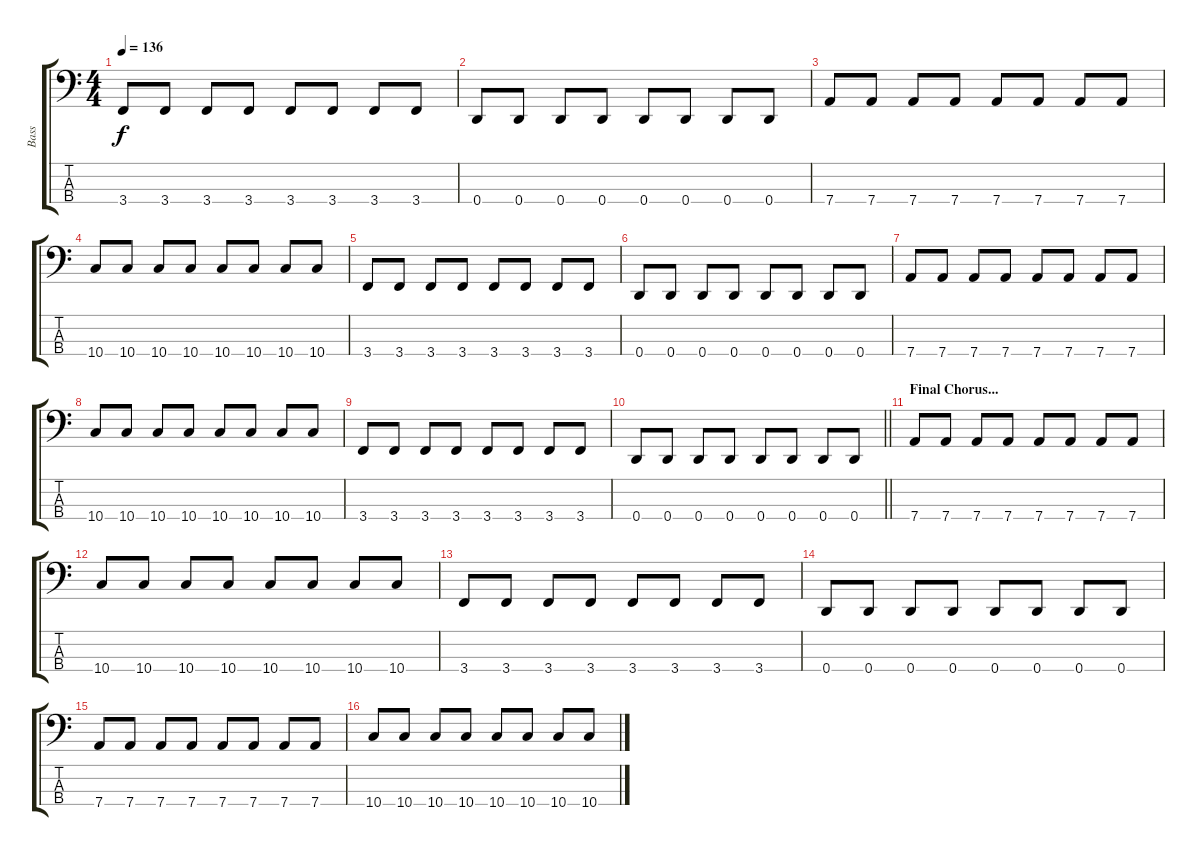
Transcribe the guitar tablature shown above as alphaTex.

\track ("Bass" "Bass") {instrument electricbasspick}
\staff {score tabs}
\tuning (G2 D2 A1 D1) {hide}
\ts (4 4)
\tempo 136
\clef f4
\ks c
3.4.8{dy f} 3.4.8 3.4.8 3.4.8 3.4.8 3.4.8 3.4.8 3.4.8 |
0.4.8 0.4.8 0.4.8 0.4.8 0.4.8 0.4.8 0.4.8 0.4.8 |
7.4.8 7.4.8 7.4.8 7.4.8 7.4.8 7.4.8 7.4.8 7.4.8 |
10.4.8 10.4.8 10.4.8 10.4.8 10.4.8 10.4.8 10.4.8 10.4.8 |
3.4.8 3.4.8 3.4.8 3.4.8 3.4.8 3.4.8 3.4.8 3.4.8 |
0.4.8 0.4.8 0.4.8 0.4.8 0.4.8 0.4.8 0.4.8 0.4.8 |
7.4.8 7.4.8 7.4.8 7.4.8 7.4.8 7.4.8 7.4.8 7.4.8 |
10.4.8 10.4.8 10.4.8 10.4.8 10.4.8 10.4.8 10.4.8 10.4.8 |
3.4.8 3.4.8 3.4.8 3.4.8 3.4.8 3.4.8 3.4.8 3.4.8 |
\barLineRight lightlight
0.4.8 0.4.8 0.4.8 0.4.8 0.4.8 0.4.8 0.4.8 0.4.8 |
\section ("" "Final Chorus...")
7.4.8 7.4.8 7.4.8 7.4.8 7.4.8 7.4.8 7.4.8 7.4.8 |
10.4.8 10.4.8 10.4.8 10.4.8 10.4.8 10.4.8 10.4.8 10.4.8 |
3.4.8 3.4.8 3.4.8 3.4.8 3.4.8 3.4.8 3.4.8 3.4.8 |
0.4.8 0.4.8 0.4.8 0.4.8 0.4.8 0.4.8 0.4.8 0.4.8 |
7.4.8 7.4.8 7.4.8 7.4.8 7.4.8 7.4.8 7.4.8 7.4.8 |
10.4.8 10.4.8 10.4.8 10.4.8 10.4.8 10.4.8 10.4.8 10.4.8
